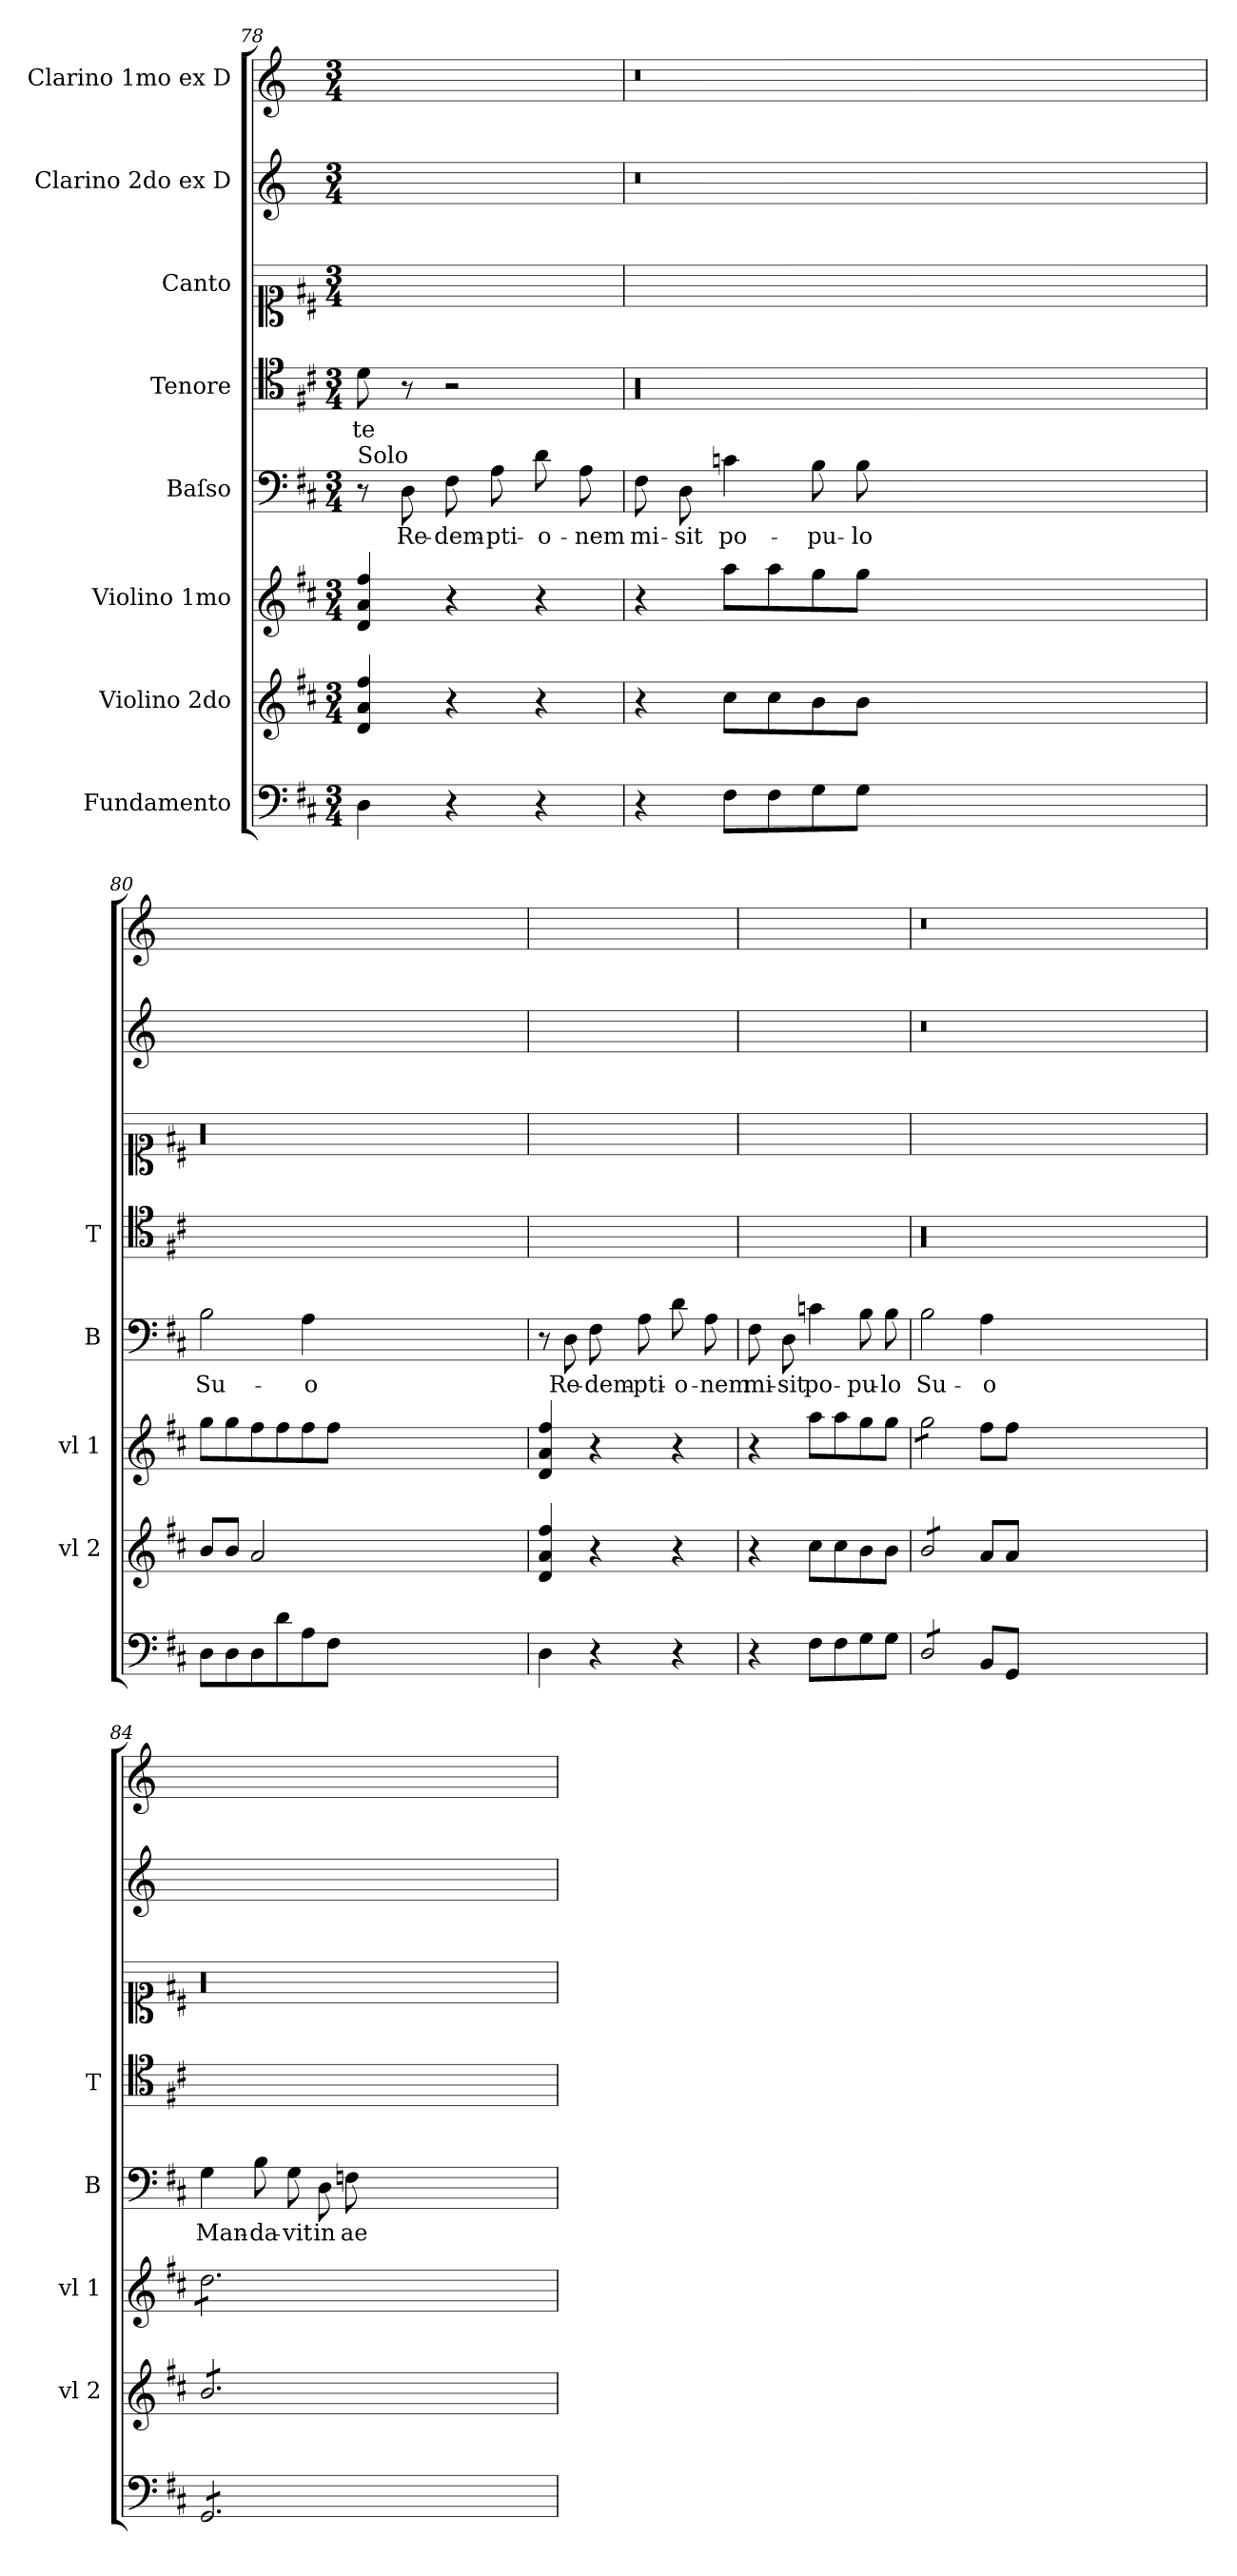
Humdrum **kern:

**kern	**kern	**kern	**kern	**text	**kern	**text	**kern	**kern	**kern
*part8	*part7	*part6	*part5	*part5	*part4	*part4	*part3	*part2	*part1
*staff8	*staff7	*staff6	*staff5	*staff5	*staff4	*staff4	*staff3	*staff2	*staff1
*I"Fundamento	*I"Violino 2do	*I"Violino 1mo	*I"Baſso	*	*I"Tenore	*	*I"Canto	*I"Clarino 2do ex D	*I"Clarino 1mo ex D
*	*I'vl 2	*I'vl 1	*I'B	*	*I'T	*	*	*	*
*clefF4	*clefG2	*clefG2	*clefF4	*	*clefC4	*	*clefC1	*clefG2	*clefG2
*	*	*	*	*	*	*	*	*ITrd-1c-2	*ITrd-1c-2
*k[f#c#]	*k[f#c#]	*k[f#c#]	*k[f#c#]	*	*k[f#c#]	*	*k[f#c#]	*k[f#c#]	*k[f#c#]
*M3/4	*M3/4	*M3/4	*M3/4	*	*M3/4	*	*M3/4	*M3/4	*M3/4
=78	=78	=78	=78	=78	=78	=78	=78	=78	=78
!	!	!	!LO:TX:a:t=Solo	!	!	!	!	!	!
4D\	4d/ 4a/ 4ff#/	4d/ 4a/ 4ff#/	8r	.	8d\	-te	2.ryy	2.ryy	2.ryy
.	.	.	8D\	Re-	8r	.	.	.	.
4r	4r	4r	8F#\	-dem-	2r	.	.	.	.
.	.	.	8A\	-pti-	.	.	.	.	.
4r	4r	4r	8d\	-o-	.	.	.	.	.
.	.	.	8A\	-nem	.	.	.	.	.
=79	=79	=79	=79	=79	=79	=79	=79	=79	=79
!	!	!	!	!	!LO:N:vis=00	!	!	!	!
4r	4r	4r	8F#\	mi-	0.r	.	0.ryy	0.r	0.r
.	.	.	8D\	-sit	.	.	.	.	.
8F#\L	8cc#\L	8aa\L	4cn\	po-	.	.	.	.	.
8F#\	8cc#\	8aa\	.	.	.	.	.	.	.
8G\	8b\	8gg\	8B\	-pu-	.	.	.	.	.
8G\J	8b\J	8gg\J	8B\	-lo	.	.	.	.	.
0ryy	0ryy	0ryy	0ryy	.	.	.	.	.	.
4ryy	4ryy	4ryy	4ryy	.	.	.	.	.	.
=80	=80	=80	=80	=80	=80	=80	=80	=80	=80
!	!	!	!	!	!	!	!LO:N:vis=00	!	!
8D\L	8b/L	8gg\L	2B\	Su-	0.ryy	.	0.r	0.ryy	0.ryy
8D\	8b/J	8gg\	.	.	.	.	.	.	.
8D\	2a/	8ff#\	.	.	.	.	.	.	.
8d\	.	8ff#\	.	.	.	.	.	.	.
8A\	.	8ff#\	4A\	-o	.	.	.	.	.
8F#\J	.	8ff#\J	.	.	.	.	.	.	.
0ryy	0ryy	0ryy	0ryy	.	.	.	.	.	.
4ryy	4ryy	4ryy	4ryy	.	.	.	.	.	.
=81	=81	=81	=81	=81	=81	=81	=81	=81	=81
4D\	4d/ 4a/ 4ff#/	4d/ 4a/ 4ff#/	8r	.	2.ryy	.	2.ryy	2.ryy	2.ryy
.	.	.	8D\	Re-	.	.	.	.	.
4r	4r	4r	8F#\	-dem-	.	.	.	.	.
.	.	.	8A\	-pti-	.	.	.	.	.
4r	4r	4r	8d\	-o-	.	.	.	.	.
.	.	.	8A\	-nem	.	.	.	.	.
=82	=82	=82	=82	=82	=82	=82	=82	=82	=82
4r	4r	4r	8F#\	mi-	2.ryy	.	2.ryy	2.ryy	2.ryy
.	.	.	8D\	-sit	.	.	.	.	.
8F#\L	8cc#\L	8aa\L	4cn\	po-	.	.	.	.	.
8F#\	8cc#\	8aa\	.	.	.	.	.	.	.
8G\	8b\	8gg\	8B\	-pu-	.	.	.	.	.
8G\J	8b\J	8gg\J	8B\	-lo	.	.	.	.	.
=83	=83	=83	=83	=83	=83	=83	=83	=83	=83
!	!	!	!	!	!LO:N:vis=00	!	!	!	!
*tremolo	*	*	*	*	*	*	*	*	*
*	*tremolo	*	*	*	*	*	*	*	*
*	*	*tremolo	*	*	*	*	*	*	*
8D/L	8b/L	8gg\L	2B\	Su-	0.r	.	0.ryy	0.r	0.r
8D/	8b/	8gg\	.	.	.	.	.	.	.
8D/	8b/	8gg\	.	.	.	.	.	.	.
8D/J	8b/J	8gg\J	.	.	.	.	.	.	.
*	*	*Xtremolo	*	*	*	*	*	*	*
*	*Xtremolo	*	*	*	*	*	*	*	*
*Xtremolo	*	*	*	*	*	*	*	*	*
8BB/L	8a/L	8ff#\L	4A\	-o	.	.	.	.	.
8GG/J	8a/J	8ff#\J	.	.	.	.	.	.	.
0ryy	0ryy	0ryy	0ryy	.	.	.	.	.	.
4ryy	4ryy	4ryy	4ryy	.	.	.	.	.	.
=84	=84	=84	=84	=84	=84	=84	=84	=84	=84
!	!	!	!	!	!	!	!LO:N:vis=00	!	!
*tremolo	*	*	*	*	*	*	*	*	*
*	*tremolo	*	*	*	*	*	*	*	*
*	*	*tremolo	*	*	*	*	*	*	*
8GG/L	8b/L	8dd\L	4G\	Man-	0.ryy	.	0.r	0.ryy	0.ryy
8GG/	8b/	8dd\	.	.	.	.	.	.	.
8GG/	8b/	8dd\	8B\	-da-	.	.	.	.	.
8GG/	8b/	8dd\	8G\	-vit	.	.	.	.	.
8GG/	8b/	8dd\	8D\	in	.	.	.	.	.
8GG/J	8b/J	8dd\J	8Fn\	ae-	.	.	.	.	.
*	*	*Xtremolo	*	*	*	*	*	*	*
*	*Xtremolo	*	*	*	*	*	*	*	*
*Xtremolo	*	*	*	*	*	*	*	*	*
0ryy	0ryy	0ryy	0ryy	.	.	.	.	.	.
4ryy	4ryy	4ryy	4ryy	.	.	.	.	.	.
=	=	=	=	=	=	=	=	=	=
*-	*-	*-	*-	*-	*-	*-	*-	*-	*-
